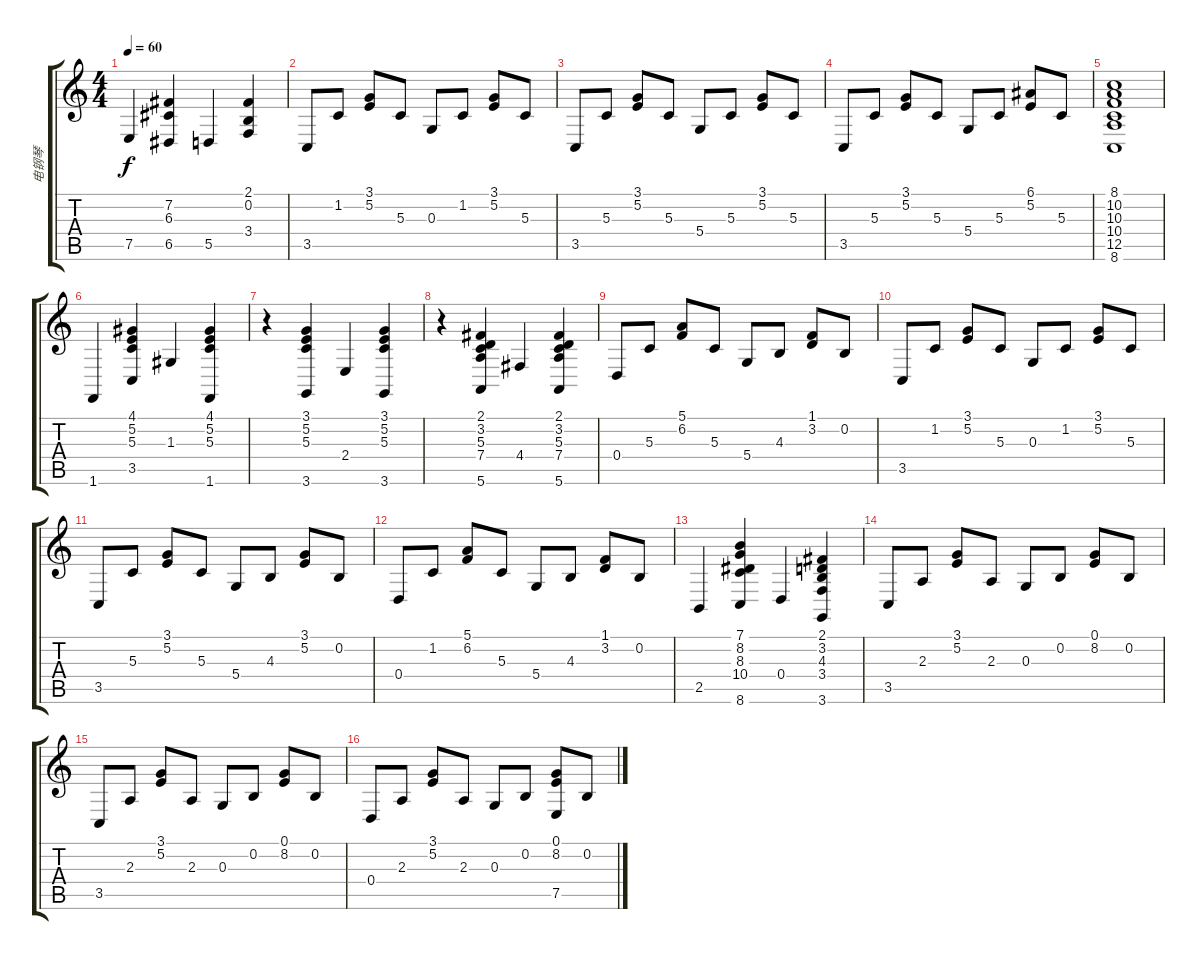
\track ("电钢琴" "电钢琴") {instrument fx5brightness}
\staff {score tabs}
\tuning (E4 B3 G3 D3 A2 E2) {hide}
\ts (4 4)
\tempo 60
\clef g2
\ks c
7.5.4{dy f} (7.2 6.3 6.5).4 5.5.4 (2.1 0.2 3.4).4 |
3.5.8 1.2.8 (3.1 5.2).8 5.3.8 0.3.8 1.2.8 (3.1 5.2).8 5.3.8 |
3.5.8 5.3.8 (3.1 5.2).8 5.3.8 5.4.8 5.3.8 (3.1 5.2).8 5.3.8 |
3.5.8 5.3.8 (3.1 5.2).8 5.3.8 5.4.8 5.3.8 (6.1 5.2).8 5.3.8 |
(8.1 10.2 10.3 10.4 12.5 8.6).1 |
1.6.4 (4.1 5.2 5.3 3.5).4 1.3.4 (4.1 5.2 5.3 1.6).4 |
r.4 (3.1 5.2 5.3 3.6).4 2.4.4 (3.1 5.2 5.3 3.6).4 |
r.4 (2.1 3.2 5.3 7.4 5.6).4 4.4.4 (2.1 3.2 5.3 7.4 5.6).4 |
0.4.8 5.3.8 (5.1 6.2).8 5.3.8 5.4.8 4.3.8 (1.1 3.2).8 0.2.8 |
3.5.8 1.2.8 (3.1 5.2).8 5.3.8 0.3.8 1.2.8 (3.1 5.2).8 5.3.8 |
3.5.8 5.3.8 (3.1 5.2).8 5.3.8 5.4.8 4.3.8 (3.1 5.2).8 0.2.8 |
0.4.8 1.2.8 (5.1 6.2).8 5.3.8 5.4.8 4.3.8 (1.1 3.2).8 0.2.8 |
2.5.4 (7.1 8.2 8.3 10.4 8.6).4 0.4.4 (2.1 3.2 4.3 3.4 3.6).4 |
3.5.8 2.3.8 (3.1 5.2).8 2.3.8 0.3.8 0.2.8 (0.1 8.2).8 0.2.8 |
3.5.8 2.3.8 (3.1 5.2).8 2.3.8 0.3.8 0.2.8 (0.1 8.2).8 0.2.8 |
0.4.8 2.3.8 (3.1 5.2).8 2.3.8 0.3.8 0.2.8 (0.1 8.2 7.5).8 0.2.8
